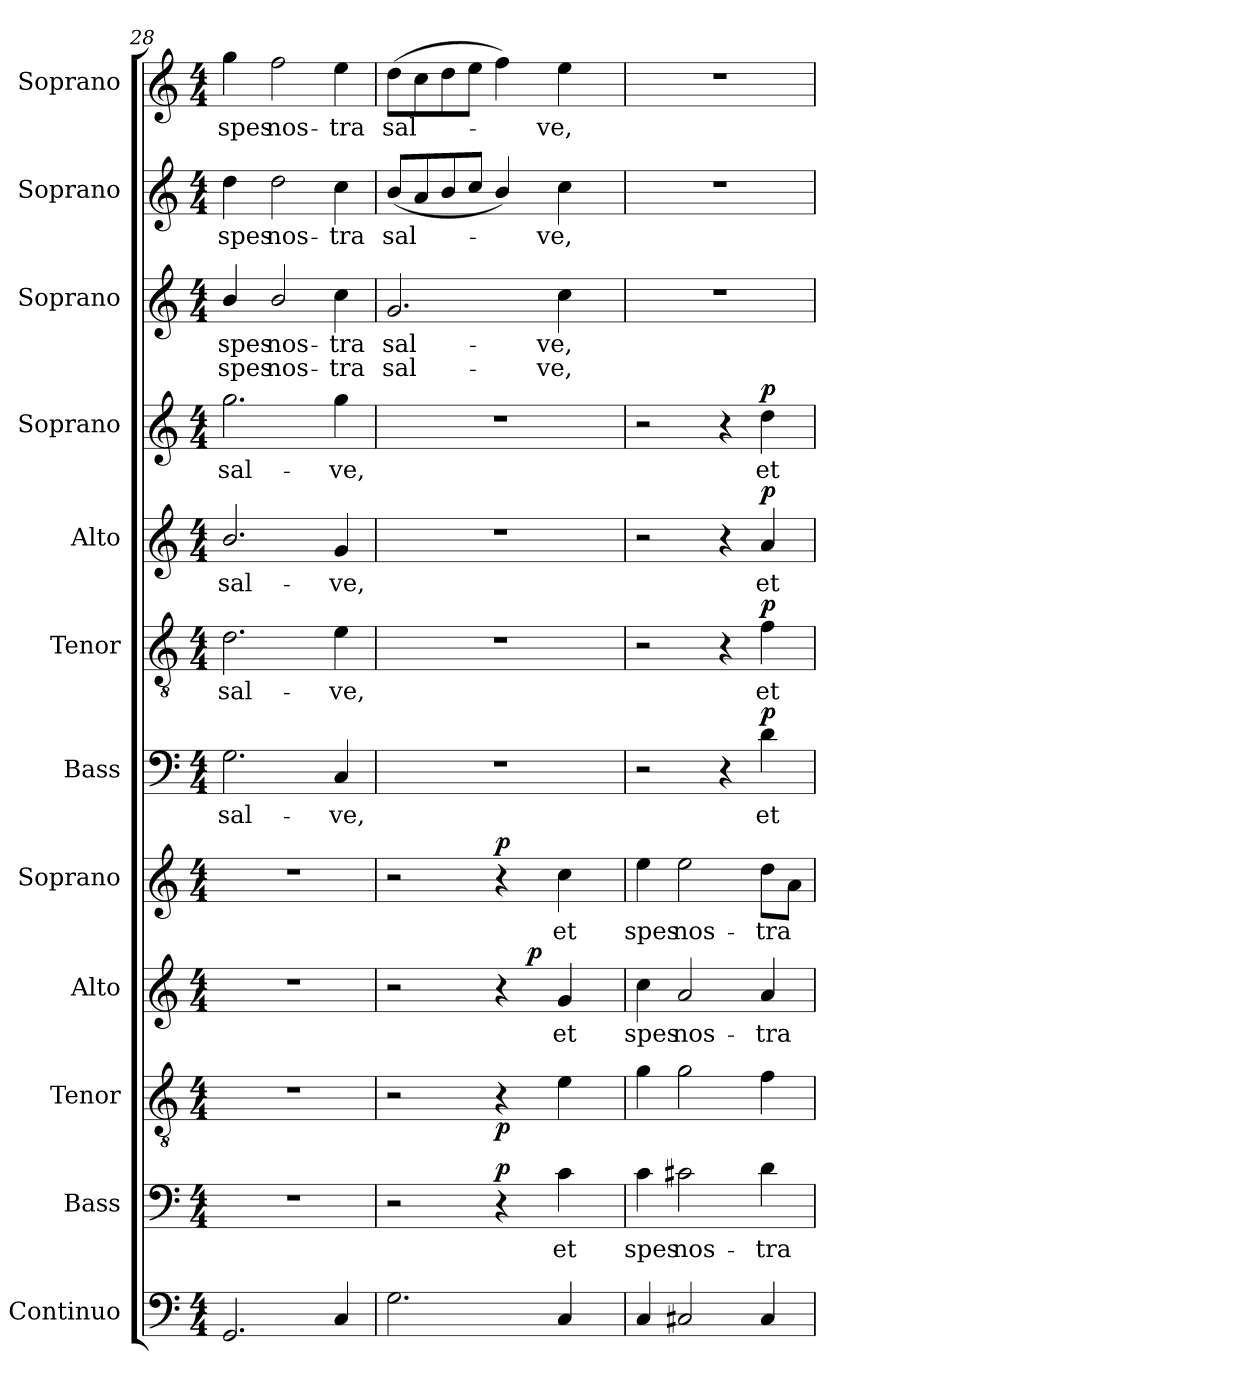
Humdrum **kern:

**kern	**kern	**text	**dynam	**kern	**dynam	**kern	**text	**dynam	**kern	**text	**dynam	**kern	**text	**dynam	**kern	**text	**dynam	**kern	**text	**dynam	**kern	**text	**dynam	**kern	**text	**text	**kern	**text	**kern	**text
*part12	*part11	*part11	*part11	*part10	*part10	*part9	*part9	*part9	*part8	*part8	*part8	*part7	*part7	*part7	*part6	*part6	*part6	*part5	*part5	*part5	*part4	*part4	*part4	*part3	*part3	*part3	*part2	*part2	*part1	*part1
*staff12	*staff11	*staff11	*staff11	*staff10	*staff10	*staff9	*staff9	*staff9	*staff8	*staff8	*staff8	*staff7	*staff7	*staff7	*staff6	*staff6	*staff6	*staff5	*staff5	*staff5	*staff4	*staff4	*staff4	*staff3	*staff3	*staff3	*staff2	*staff2	*staff1	*staff1
*I"Continuo	*I"Bass	*	*	*I"Tenor	*	*I"Alto	*	*	*I"Soprano	*	*	*I"Bass	*	*	*I"Tenor	*	*	*I"Alto	*	*	*I"Soprano	*	*	*I"Soprano	*	*	*I"Soprano	*	*I"Soprano	*
*I'Cont.	*I'B.	*	*	*I'T.	*	*I'A.	*	*	*I'S.	*	*	*I'B.	*	*	*I'T.	*	*	*I'A.	*	*	*I'S.	*	*	*I'S.	*	*	*I'S.	*	*I'S.	*
*clefF4	*clefF4	*	*	*clefGv2	*	*clefG2	*	*	*clefG2	*	*	*clefF4	*	*	*clefGv2	*	*	*clefG2	*	*	*clefG2	*	*	*clefG2	*	*	*clefG2	*	*clefG2	*
*	*	*	*	*ITrd7c12	*	*	*	*	*	*	*	*	*	*	*ITrd7c12	*	*	*	*	*	*	*	*	*	*	*	*	*	*	*
*k[]	*k[]	*	*	*k[]	*	*k[]	*	*	*k[]	*	*	*k[]	*	*	*k[]	*	*	*k[]	*	*	*k[]	*	*	*k[]	*	*	*k[]	*	*k[]	*
*C:	*C:	*	*	*C:	*	*C:	*	*	*C:	*	*	*C:	*	*	*C:	*	*	*C:	*	*	*C:	*	*	*C:	*	*	*C:	*	*C:	*
*M4/4	*M4/4	*	*	*M4/4	*	*M4/4	*	*	*M4/4	*	*	*M4/4	*	*	*M4/4	*	*	*M4/4	*	*	*M4/4	*	*	*M4/4	*	*	*M4/4	*	*M4/4	*
=28	=28	=28	=28	=28	=28	=28	=28	=28	=28	=28	=28	=28	=28	=28	=28	=28	=28	=28	=28	=28	=28	=28	=28	=28	=28	=28	=28	=28	=28	=28
!	!	!	!	!	!	!	!	!	!	!	!	!	!LO:LY:b:color=#000000	!	!	!	!	!	!	!	!	!	!	!	!	!	!	!	!	!
!	!	!	!	!	!	!	!	!	!	!	!	!	!	!	!	!LO:LY:b:color=#000000	!	!	!	!	!	!	!	!	!	!	!	!	!	!
!	!	!	!	!	!	!	!	!	!	!	!	!	!	!	!	!	!	!	!LO:LY:b:color=#000000	!	!	!	!	!	!	!	!	!	!	!
!	!	!	!	!	!	!	!	!	!	!	!	!	!	!	!	!	!	!	!	!	!	!LO:LY:b:color=#000000	!	!	!	!	!	!	!	!
!	!	!	!	!	!	!	!	!	!	!	!	!	!	!	!	!	!	!	!	!	!	!	!	!	!LO:LY:b:color=#000000	!LO:LY:b:color=#000000	!	!	!	!
!	!	!	!	!	!	!	!	!	!	!	!	!	!	!	!	!	!	!	!	!	!	!	!	!	!	!	!	!LO:LY:b:color=#000000	!	!
!	!	!	!	!	!	!	!	!	!	!	!	!	!	!	!	!	!	!	!	!	!	!	!	!	!	!	!	!	!	!LO:LY:b:color=#000000
2.GGi/	1r	.	.	1r	.	1r	.	.	1r	.	.	2.Gi\	sal-	.	2.Di\	sal-	.	2.bi/	sal-	.	2.ggi\	sal-	.	4bi/	spes	spes	4ddi\	spes	4ggi\	spes
!	!	!	!	!	!	!	!	!	!	!	!	!	!	!	!	!	!	!	!	!	!	!	!	!	!LO:LY:b:color=#000000	!LO:LY:b:color=#000000	!	!	!	!
!	!	!	!	!	!	!	!	!	!	!	!	!	!	!	!	!	!	!	!	!	!	!	!	!	!	!	!	!LO:LY:b:color=#000000	!	!
!	!	!	!	!	!	!	!	!	!	!	!	!	!	!	!	!	!	!	!	!	!	!	!	!	!	!	!	!	!	!LO:LY:b:color=#000000
.	.	.	.	.	.	.	.	.	.	.	.	.	.	.	.	.	.	.	.	.	.	.	.	2bi/	nos-	-nos-	2ddi\	nos-	2ffi\	nos-
!	!	!	!	!	!	!	!	!	!	!	!	!	!LO:LY:b:color=#000000	!	!	!	!	!	!	!	!	!	!	!	!	!	!	!	!	!
!	!	!	!	!	!	!	!	!	!	!	!	!	!	!	!	!LO:LY:b:color=#000000	!	!	!	!	!	!	!	!	!	!	!	!	!	!
!	!	!	!	!	!	!	!	!	!	!	!	!	!	!	!	!	!	!	!LO:LY:b:color=#000000	!	!	!	!	!	!	!	!	!	!	!
!	!	!	!	!	!	!	!	!	!	!	!	!	!	!	!	!	!	!	!	!	!	!LO:LY:b:color=#000000	!	!	!	!	!	!	!	!
!	!	!	!	!	!	!	!	!	!	!	!	!	!	!	!	!	!	!	!	!	!	!	!	!	!LO:LY:b:color=#000000	!LO:LY:b:color=#000000	!	!	!	!
!	!	!	!	!	!	!	!	!	!	!	!	!	!	!	!	!	!	!	!	!	!	!	!	!	!	!	!	!LO:LY:b:color=#000000	!	!
!	!	!	!	!	!	!	!	!	!	!	!	!	!	!	!	!	!	!	!	!	!	!	!	!	!	!	!	!	!	!LO:LY:b:color=#000000
4Ci/	.	.	.	.	.	.	.	.	.	.	.	4Ci/	-ve,	.	4Ei\	-ve,	.	4gi/	-ve,	.	4ggi\	-ve,	.	4cci\	-tra	tra	4cci\	-tra	4eei\	-tra
=29	=29	=29	=29	=29	=29	=29	=29	=29	=29	=29	=29	=29	=29	=29	=29	=29	=29	=29	=29	=29	=29	=29	=29	=29	=29	=29	=29	=29	=29	=29
!	!	!	!	!	!	!	!	!	!	!	!	!	!	!	!	!	!	!	!	!	!	!	!	!	!LO:LY:b:color=#000000	!LO:LY:b:color=#000000	!	!	!	!
!	!	!	!	!	!	!	!	!	!	!	!	!	!	!	!	!	!	!	!	!	!	!	!	!	!	!	!	!LO:LY:b:color=#000000	!	!
!	!	!	!	!	!	!	!	!	!	!	!	!	!	!	!	!	!	!	!	!	!	!	!	!	!	!	!	!	!	!LO:LY:b:color=#000000
*	*	*	*	*	*	*^	*	*	*	*	*	*	*	*	*	*	*	*	*	*	*	*	*	*	*	*	*	*	*	*
2.Gi\	2r	.	.	2r	.	2r	2ryy	.	.	2r	.	.	1r	.	.	1r	.	.	1r	.	.	1r	.	.	2.gi/	sal-	-sal-	(8bi/L	sal-	(8ddi\L	sal-
.	.	.	.	.	.	.	.	.	.	.	.	.	.	.	.	.	.	.	.	.	.	.	.	.	.	.	.	8ai/	.	8cci\	.
.	.	.	.	.	.	.	.	.	.	.	.	.	.	.	.	.	.	.	.	.	.	.	.	.	.	.	.	8bi/	.	8ddi\	.
.	.	.	.	.	.	.	.	.	.	.	.	.	.	.	.	.	.	.	.	.	.	.	.	.	.	.	.	8cci/J	.	8eei\J	.
.	4r	.	p	4r	p	4r	16ryy	.	.	4r	.	p	.	.	.	.	.	.	.	.	.	.	.	.	.	.	.	4bi/)	.	4ffi\)	.
.	.	.	.	.	.	.	32ryy	.	.	.	.	.	.	.	.	.	.	.	.	.	.	.	.	.	.	.	.	.	.	.	.
.	.	.	.	.	.	.	512.ryy	.	.	.	.	.	.	.	.	.	.	.	.	.	.	.	.	.	.	.	.	.	.	.	.
.	.	.	.	.	.	.	4ryy	.	p	.	.	.	.	.	.	.	.	.	.	.	.	.	.	.	.	.	.	.	.	.	.
!	!	!LO:LY:b:color=#000000	!	!	!	!	!	!	!	!	!	!	!	!	!	!	!	!	!	!	!	!	!	!	!	!	!	!	!	!	!
!	!	!	!	!	!	!	!	!LO:LY:b:color=#000000	!	!	!	!	!	!	!	!	!	!	!	!	!	!	!	!	!	!	!	!	!	!	!
!	!	!	!	!	!	!	!	!	!	!	!LO:LY:b:color=#000000	!	!	!	!	!	!	!	!	!	!	!	!	!	!	!	!	!	!	!	!
!	!	!	!	!	!	!	!	!	!	!	!	!	!	!	!	!	!	!	!	!	!	!	!	!	!	!LO:LY:b:color=#000000	!LO:LY:b:color=#000000	!	!	!	!
!	!	!	!	!	!	!	!	!	!	!	!	!	!	!	!	!	!	!	!	!	!	!	!	!	!	!	!	!	!LO:LY:b:color=#000000	!	!
!	!	!	!	!	!	!	!	!	!	!	!	!	!	!	!	!	!	!	!	!	!	!	!	!	!	!	!	!	!	!	!LO:LY:b:color=#000000
4Ci/	4ci\	et	.	4Ei\	.	4gi/	.	et	.	4cci\	et	.	.	.	.	.	.	.	.	.	.	.	.	.	4cci\	-ve,	ve,	4cci\	-ve,	4eei\	-ve,
.	.	.	.	.	.	.	8ryy	.	.	.	.	.	.	.	.	.	.	.	.	.	.	.	.	.	.	.	.	.	.	.	.
.	.	.	.	.	.	.	64ryy	.	.	.	.	.	.	.	.	.	.	.	.	.	.	.	.	.	.	.	.	.	.	.	.
.	.	.	.	.	.	.	128ryy	.	.	.	.	.	.	.	.	.	.	.	.	.	.	.	.	.	.	.	.	.	.	.	.
.	.	.	.	.	.	.	256ryy	.	.	.	.	.	.	.	.	.	.	.	.	.	.	.	.	.	.	.	.	.	.	.	.
.	.	.	.	.	.	.	1024ryy	.	.	.	.	.	.	.	.	.	.	.	.	.	.	.	.	.	.	.	.	.	.	.	.
*	*	*	*	*	*	*v	*v	*	*	*	*	*	*	*	*	*	*	*	*	*	*	*	*	*	*	*	*	*	*	*	*
!!LO:PB:g=z
=30	=30	=30	=30	=30	=30	=30	=30	=30	=30	=30	=30	=30	=30	=30	=30	=30	=30	=30	=30	=30	=30	=30	=30	=30	=30	=30	=30	=30	=30	=30
*	*	*	*	*	*	*^	*	*	*	*	*	*	*	*	*	*	*	*	*	*	*	*	*	*	*	*	*	*	*	*
!	!	!LO:LY:b:color=#000000	!	!	!	!	!	!	!	!	!	!	!	!	!	!	!	!	!	!	!	!	!	!	!	!	!	!	!	!	!
*	*	*	*	*	*	*v	*v	*	*	*	*	*	*	*	*	*	*	*	*	*	*	*	*	*	*	*	*	*	*	*	*
*	*	*	*	*	*	*^	*	*	*	*	*	*	*	*	*	*	*	*	*	*	*	*	*	*	*	*	*	*	*	*
!	!	!	!	!	!	!	!	!LO:LY:b:color=#000000	!	!	!	!	!	!	!	!	!	!	!	!	!	!	!	!	!	!	!	!	!	!	!
*	*	*	*	*	*	*v	*v	*	*	*	*	*	*	*	*	*	*	*	*	*	*	*	*	*	*	*	*	*	*	*	*
*	*	*	*	*	*	*^	*	*	*	*	*	*	*	*	*	*	*	*	*	*	*	*	*	*	*	*	*	*	*	*
!	!	!	!	!	!	!	!	!	!	!	!LO:LY:b:color=#000000	!	!	!	!	!	!	!	!	!	!	!	!	!	!	!	!	!	!	!	!
*	*	*	*	*	*	*v	*v	*	*	*	*	*	*	*	*	*	*	*	*	*	*	*	*	*	*	*	*	*	*	*	*
4Ci/	4ci\	spes	.	4Gi\	.	4cci\	spes	.	4eei\	spes	.	2r	.	.	2r	.	.	2r	.	.	2r	.	.	1r	.	.	1r	.	1r	.
!	!	!LO:LY:b:color=#000000	!	!	!	!	!	!	!	!	!	!	!	!	!	!	!	!	!	!	!	!	!	!	!	!	!	!	!	!
!	!	!	!	!	!	!	!LO:LY:b:color=#000000	!	!	!	!	!	!	!	!	!	!	!	!	!	!	!	!	!	!	!	!	!	!	!
!	!	!	!	!	!	!	!	!	!	!LO:LY:b:color=#000000	!	!	!	!	!	!	!	!	!	!	!	!	!	!	!	!	!	!	!	!
2C#Xi/	2c#Xi\	nos-	.	2Gi\	.	2ai/	nos-	.	2eei\	nos-	.	.	.	.	.	.	.	.	.	.	.	.	.	.	.	.	.	.	.	.
.	.	.	.	.	.	.	.	.	.	.	.	4r	.	.	4r	.	.	4r	.	.	4r	.	.	.	.	.	.	.	.	.
!	!	!LO:LY:b:color=#000000	!	!	!	!	!	!	!	!	!	!	!	!	!	!	!	!	!	!	!	!	!	!	!	!	!	!	!	!
!	!	!	!	!	!	!	!LO:LY:b:color=#000000	!	!	!	!	!	!	!	!	!	!	!	!	!	!	!	!	!	!	!	!	!	!	!
!	!	!	!	!	!	!	!	!	!	!LO:LY:b:color=#000000	!	!	!	!	!	!	!	!	!	!	!	!	!	!	!	!	!	!	!	!
!	!	!	!	!	!	!	!	!	!	!	!	!	!LO:LY:b:color=#000000	!	!	!	!	!	!	!	!	!	!	!	!	!	!	!	!	!
!	!	!	!	!	!	!	!	!	!	!	!	!	!	!	!	!LO:LY:b:color=#000000	!	!	!	!	!	!	!	!	!	!	!	!	!	!
!	!	!	!	!	!	!	!	!	!	!	!	!	!	!	!	!	!	!	!LO:LY:b:color=#000000	!	!	!	!	!	!	!	!	!	!	!
!	!	!	!	!	!	!	!	!	!	!	!	!	!	!	!	!	!	!	!	!	!	!LO:LY:b:color=#000000	!	!	!	!	!	!	!	!
4C#i/	4di\	-tra	.	4Fi\	.	4ai/	-tra	.	8ddi\L	-tra	.	4di\	et	p	4Fi\	et	p	4ai/	et	p	4ddi\	et	p	.	.	.	.	.	.	.
.	.	.	.	.	.	.	.	.	8ai\J	.	.	.	.	.	.	.	.	.	.	.	.	.	.	.	.	.	.	.	.	.
=	=	=	=	=	=	=	=	=	=	=	=	=	=	=	=	=	=	=	=	=	=	=	=	=	=	=	=	=	=	=
*-	*-	*-	*-	*-	*-	*-	*-	*-	*-	*-	*-	*-	*-	*-	*-	*-	*-	*-	*-	*-	*-	*-	*-	*-	*-	*-	*-	*-	*-	*-
